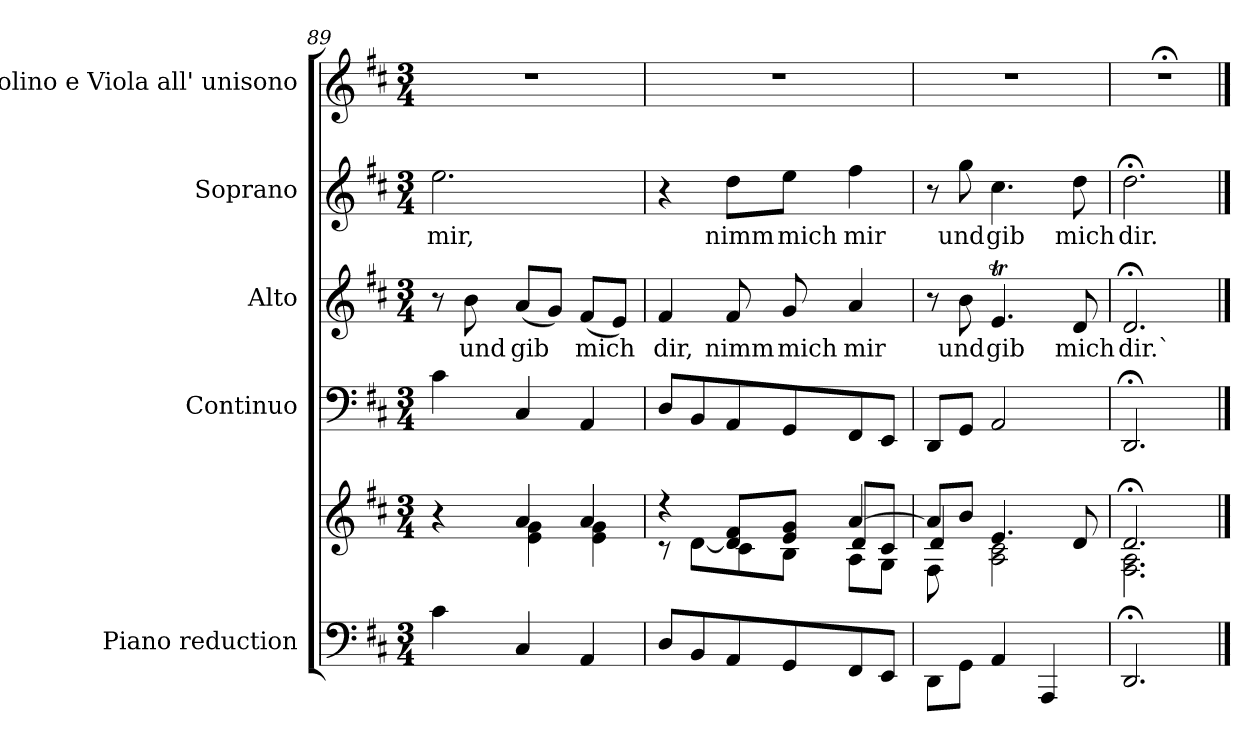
**kern	**kern	**kern	**kern	**text	**kern	**text	**kern
*part5	*part5	*part4	*part3	*part3	*part2	*part2	*part1
*staff6	*staff5	*staff4	*staff3	*staff3	*staff2	*staff2	*staff1
*I"Piano reduction	*	*I"Continuo	*I"Alto	*	*I"Soprano	*	*I"Violino e Viola all' unisono
*I'Pno	*	*	*	*	*	*	*
*clefF4	*clefG2	*clefF4	*clefG2	*	*clefG2	*	*clefG2
*k[f#c#]	*k[f#c#]	*k[f#c#]	*k[f#c#]	*	*k[f#c#]	*	*k[f#c#]
*M3/4	*M3/4	*M3/4	*M3/4	*	*M3/4	*	*M3/4
=89	=89	=89	=89	=89	=89	=89	=89
*	*^	*	*	*	*	*	*
!	!	!	!	!	!	!	!LO:LY:b	!
4c#\	4r	4ryy	4c#\	8r	.	2.ee\	mir,	2.r
!	!	!	!	!	!LO:LY:b	!	!	!
.	.	.	.	8b\	und	.	.	.
!	!	!	!	!	!LO:LY:b	!	!	!
4C#/	4a/	4e\ 4g\	4C#/	(8a/L	gib	.	.	.
.	.	.	.	8g/J)	.	.	.	.
!	!	!	!	!	!LO:LY:b	!	!	!
4AA/	4a/	4e\ 4g\	4AA/	(8f#/L	mich	.	.	.
.	.	.	.	8e/J)	.	.	.	.
=90	=90	=90	=90	=90	=90	=90	=90	=90
*	*	*^	*	*	*	*	*	*
!	!	!	!	!	!	!LO:LY:b	!	!	!
8D/L	4r	8r	2ryy	8D/L	4f#/	dir,	4r	.	2.r
8BB/	.	[8d\L	.	8BB/	.	.	.	.	.
!	!	!	!	!	!	!LO:LY:b	!	!LO:LY:b	!
8AA/	8d/] 8f#/L	8c#\	.	8AA/	8f#/	nimm	8dd\L	nimm	.
!	!	!	!	!	!	!LO:LY:b	!	!LO:LY:b	!
8GG/	8e/ 8g/J	8B\J	.	8GG/	8g/	mich	8ee\J	mich	.
!	!	!	!	!	!	!LO:LY:b	!	!LO:LY:b	!
8FF#/	[4a/	8A\L	8d/L	8FF#/	4a/	mir	4ff#\	mir	.
8EE/J	.	8G\J	8c#/J	8EE/J	.	.	.	.	.
=91	=91	=91	=91	=91	=91	=91	=91	=91	=91
*^	*	*	*	*	*	*	*	*	*
8ryy	8DD\L	8a/L]	4d/	8F#\L	8DD/L	8r	.	8r	.	2.r
!	!	!	!	!	!	!	!LO:LY:b	!	!LO:LY:b	!
8E/J	8GG\J	8b/J	.	2ryy	8GG/J	8b\	und	8gg\	und	.
!	!	!	!	!	!	!	!LO:LY:b	!	!LO:LY:b	!
4AA/	4ryy	4.e/	2A\ 2c#\	.	2AA/	4.eT/	gib	4.cc#\	gib	.
4AAA/	4ryy	.	.	.	.	.	.	.	.	.
!	!	!	!	!	!	!	!LO:LY:b	!	!LO:LY:b	!
.	.	8d/	.	8ryy	.	8d/	mich	8dd\	mich	.
*v	*v	*	*	*	*	*	*	*	*	*
=92	=92	=92	=92	=92	=92	=92	=92	=92	=92
!	!	!	!	!	!	!LO:LY:b	!	!LO:LY:b	!
*	*	*v	*v	*	*	*	*	*	*
2.DD;/	2.d;</	2.F#\ 2.A\	2.DD;/	2.d;</	dir.`	2.dd;<\	dir.	2.r;<
*	*v	*v	*	*	*	*	*	*
==	==	==	==	==	==	==	==
*-	*-	*-	*-	*-	*-	*-	*-
